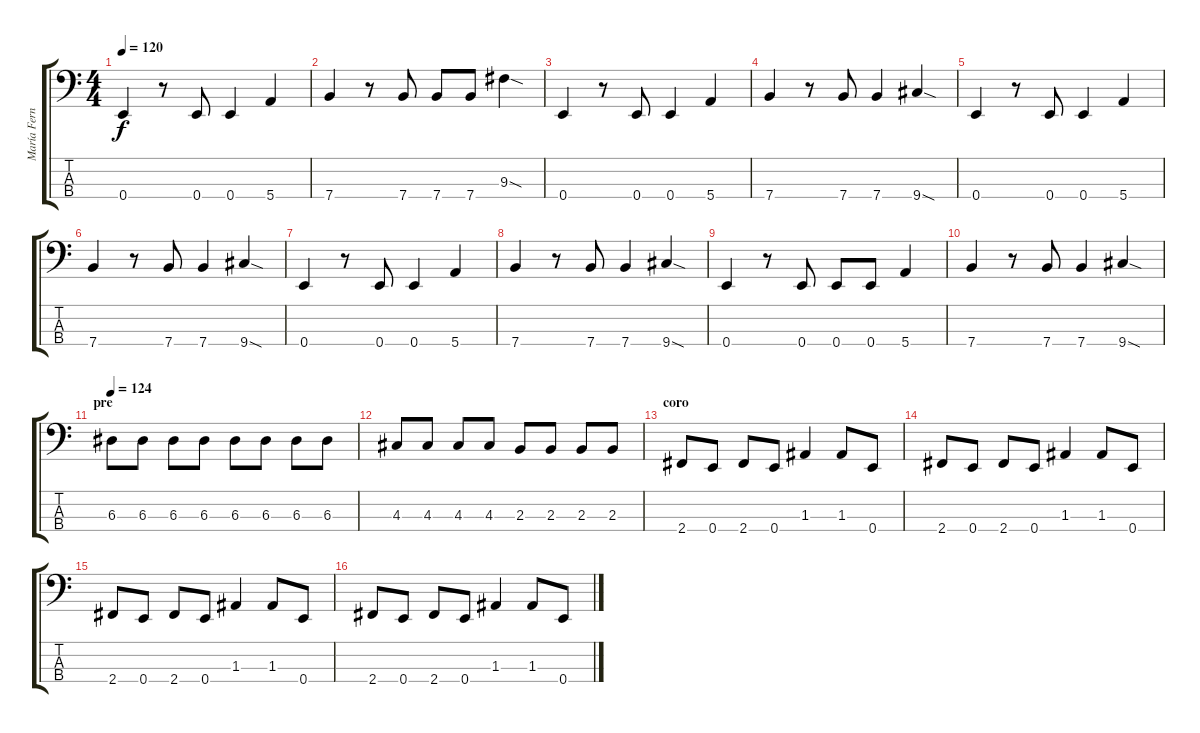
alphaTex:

\track ("María Fernanda (bajo)" "María Fern") {instrument electricbasspick}
\staff {score tabs}
\tuning (G2 D2 A1 E1) {hide}
\ts (4 4)
\tempo 120
\clef f4
\ks c
0.4.4{dy f} r.8 0.4.8 0.4.4 5.4.4 |
7.4.4 r.8 7.4.8 7.4.8 7.4.8 9.3{sod}.4 |
0.4.4 r.8 0.4.8 0.4.4 5.4.4 |
7.4.4 r.8 7.4.8 7.4.4 9.4{sod}.4 |
0.4.4 r.8 0.4.8 0.4.4 5.4.4 |
7.4.4 r.8 7.4.8 7.4.4 9.4{sod}.4 |
0.4.4 r.8 0.4.8 0.4.4 5.4.4 |
7.4.4 r.8 7.4.8 7.4.4 9.4{sod}.4 |
0.4.4 r.8 0.4.8 0.4.8 0.4.8 5.4.4 |
7.4.4 r.8 7.4.8 7.4.4 9.4{sod}.4 |
\section ("" "pre")
\tempo 124
6.3.8 6.3.8 6.3.8 6.3.8 6.3.8 6.3.8 6.3.8 6.3.8 |
4.3.8 4.3.8 4.3.8 4.3.8 2.3.8 2.3.8 2.3.8 2.3.8 |
\section ("" "coro")
2.4.8 0.4.8 2.4.8 0.4.8 1.3.4 1.3.8 0.4.8 |
2.4.8 0.4.8 2.4.8 0.4.8 1.3.4 1.3.8 0.4.8 |
2.4.8 0.4.8 2.4.8 0.4.8 1.3.4 1.3.8 0.4.8 |
2.4.8 0.4.8 2.4.8 0.4.8 1.3.4 1.3.8 0.4.8
